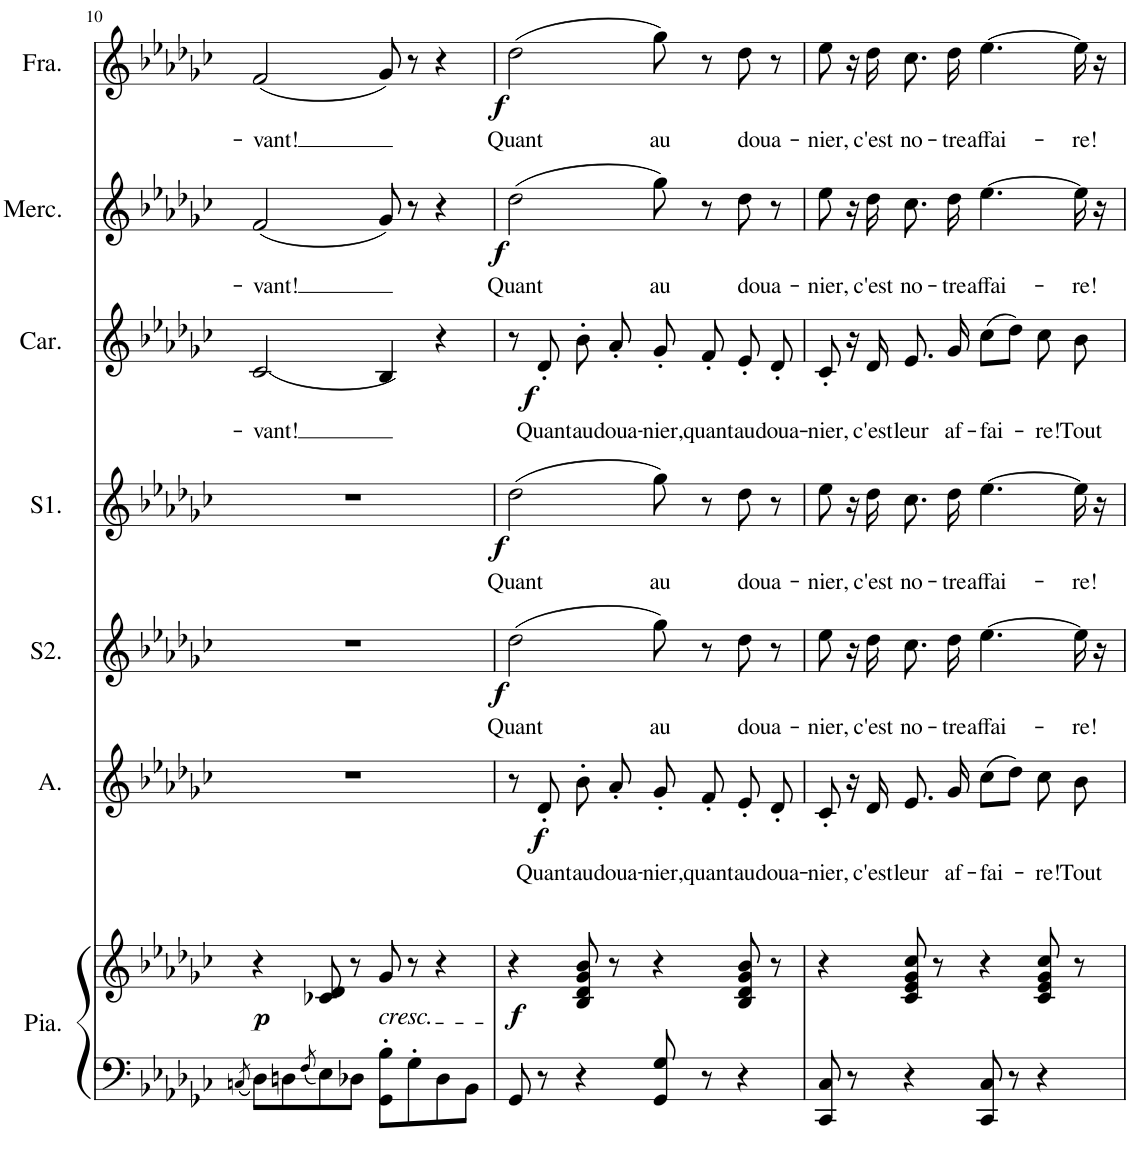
**kern	**kern	**dynam	**kern	**text	**dynam	**kern	**text	**dynam	**kern	**text	**dynam	**kern	**text	**dynam	**kern	**text	**dynam	**kern	**text	**dynam
*part7	*part7	*part7	*part6	*part6	*part6	*part5	*part5	*part5	*part4	*part4	*part4	*part3	*part3	*part3	*part2	*part2	*part2	*part1	*part1	*part1
*staff8	*staff7	*staff7/8	*staff6	*staff6	*staff6	*staff5	*staff5	*staff5	*staff4	*staff4	*staff4	*staff3	*staff3	*staff3	*staff2	*staff2	*staff2	*staff1	*staff1	*staff1
*I"Piano	*	*	*I"Alto	*	*	*I"Soprano 2	*	*	*I"Soprano 1	*	*	*I"Carmen	*	*	*I"Mercedes	*	*	*I"Fraquita	*	*
*I'Pia.	*	*	*I'A.	*	*	*I'S2.	*	*	*I'S1.	*	*	*I'Car.	*	*	*I'Merc.	*	*	*I'Fra.	*	*
!!LO:PB:g=z
*clefF4	*clefG2	*	*clefG2	*	*	*clefG2	*	*	*clefG2	*	*	*clefG2	*	*	*clefG2	*	*	*clefG2	*	*
*k[b-e-a-d-g-c-]	*k[b-e-a-d-g-c-]	*	*k[b-e-a-d-g-c-]	*	*	*k[b-e-a-d-g-c-]	*	*	*k[b-e-a-d-g-c-]	*	*	*k[b-e-a-d-g-c-]	*	*	*k[b-e-a-d-g-c-]	*	*	*k[b-e-a-d-g-c-]	*	*
*M4/4	*M4/4	*	*M4/4	*	*	*M4/4	*	*	*M4/4	*	*	*M4/4	*	*	*M4/4	*	*	*M4/4	*	*
=10	=10	=10	=10	=10	=10	=10	=10	=10	=10	=10	=10	=10	=10	=10	=10	=10	=10	=10	=10	=10
8qCn/	.	.	.	.	.	.	.	.	.	.	.	.	.	.	.	.	.	.	.	.
!	!	!LO:DY:b	!	!	!	!	!	!	!	!	!	!	!LO:LY:b	!	!	!LO:LY:b	!	!	!LO:LY:b	!
8D-\L	4r	p	1r	.	.	1r	.	.	1r	.	.	(2c-/	-vant!	.	(2f/	-vant!	.	(2f/	-vant!	.
8Dn\	.	.	.	.	.	.	.	.	.	.	.	.	.	.	.	.	.	.	.	.
8qF/	.	.	.	.	.	.	.	.	.	.	.	.	.	.	.	.	.	.	.	.
8E-\	8c-X/ 8d-/	.	.	.	.	.	.	.	.	.	.	.	.	.	.	.	.	.	.	.
8D-X\J	8r	.	.	.	.	.	.	.	.	.	.	.	.	.	.	.	.	.	.	.
!	!LO:TX:b:i:t=cresc.	!	!	!	!	!	!	!	!	!	!	!	!	!	!	!	!	!	!	!
8GG-\' 8B-\'L	8g-/	.	.	.	.	.	.	.	.	.	.	4B-/)	.	.	8g-/)	.	.	8g-/)	.	.
8G-'\	8r	.	.	.	.	.	.	.	.	.	.	.	.	.	8r	.	.	8r	.	.
8D-\	4r	.	.	.	.	.	.	.	.	.	.	4r	.	.	4r	.	.	4r	.	.
8BB-\J	.	.	.	.	.	.	.	.	.	.	.	.	.	.	.	.	.	.	.	.
=11	=11	=11	=11	=11	=11	=11	=11	=11	=11	=11	=11	=11	=11	=11	=11	=11	=11	=11	=11	=11
!	!	!LO:DY:b	!	!	!LO:DY:b	!	!LO:LY:b	!LO:DY:b	!	!LO:LY:b	!LO:DY:b	!	!	!LO:DY:b	!	!LO:LY:b	!LO:DY:b	!	!LO:LY:b	!LO:DY:b
8GG-/	4r	f	8r	.	f	(2dd-\	Quant	f	(2dd-\	Quant	f	8r	.	f	(2dd-\	Quant	f	(2dd-\	Quant	f
!	!	!	!	!LO:LY:b	!	!	!	!	!	!	!	!	!LO:LY:b	!	!	!	!	!	!	!
8r	.	.	8d-'/	Quant	.	.	.	.	.	.	.	8d-'/	Quant	.	.	.	.	.	.	.
!	!	!	!	!LO:LY:b	!	!	!	!	!	!	!	!	!LO:LY:b	!	!	!	!	!	!	!
4r	8B-/ 8d-/ 8g-/ 8b-/	.	8b-'\	au	.	.	.	.	.	.	.	8b-'\	au	.	.	.	.	.	.	.
!	!	!	!	!LO:LY:b	!	!	!	!	!	!	!	!	!LO:LY:b	!	!	!	!	!	!	!
.	8r	.	8a-'/	doua-	.	.	.	.	.	.	.	8a-'/	doua-	.	.	.	.	.	.	.
!	!	!	!	!LO:LY:b	!	!	!LO:LY:b	!	!	!LO:LY:b	!	!	!LO:LY:b	!	!	!LO:LY:b	!	!	!LO:LY:b	!
8GG-/ 8G-/	4r	.	8g-'/	-nier,	.	8gg-\)	au	.	8gg-\)	au	.	8g-'/	-nier,	.	8gg-\)	au	.	8gg-\)	au	.
!	!	!	!	!LO:LY:b	!	!	!	!	!	!	!	!	!LO:LY:b	!	!	!	!	!	!	!
8r	.	.	8f'/	quant	.	8r	.	.	8r	.	.	8f'/	quant	.	8r	.	.	8r	.	.
!	!	!	!	!LO:LY:b	!	!	!LO:LY:b	!	!	!LO:LY:b	!	!	!LO:LY:b	!	!	!LO:LY:b	!	!	!LO:LY:b	!
4r	8B-/ 8d-/ 8g-/ 8b-/	.	8e-'/	au	.	8dd-\	doua-	.	8dd-\	doua-	.	8e-'/	au	.	8dd-\	doua-	.	8dd-\	doua-	.
!	!	!	!	!LO:LY:b	!	!	!	!	!	!	!	!	!LO:LY:b	!	!	!	!	!	!	!
.	8r	.	8d-'/	doua-	.	8r	.	.	8r	.	.	8d-'/	doua-	.	8r	.	.	8r	.	.
=12	=12	=12	=12	=12	=12	=12	=12	=12	=12	=12	=12	=12	=12	=12	=12	=12	=12	=12	=12	=12
!	!	!	!	!LO:LY:b	!	!	!LO:LY:b	!	!	!LO:LY:b	!	!	!LO:LY:b	!	!	!LO:LY:b	!	!	!LO:LY:b	!
8CC-/ 8C-/	4r	.	8c-'/	-nier,	.	8ee-\	-nier,	.	8ee-\	-nier,	.	8c-'/	-nier,	.	8ee-\	-nier,	.	8ee-\	-nier,	.
8r	.	.	16r	.	.	16r	.	.	16r	.	.	16r	.	.	16r	.	.	16r	.	.
!	!	!	!	!LO:LY:b	!	!	!LO:LY:b	!	!	!LO:LY:b	!	!	!LO:LY:b	!	!	!LO:LY:b	!	!	!LO:LY:b	!
.	.	.	16d-/	c'est	.	16dd-\	c'est	.	16dd-\	c'est	.	16d-/	c'est	.	16dd-\	c'est	.	16dd-\	c'est	.
!	!	!	!	!LO:LY:b	!	!	!LO:LY:b	!	!	!LO:LY:b	!	!	!LO:LY:b	!	!	!LO:LY:b	!	!	!LO:LY:b	!
4r	8c-/ 8e-/ 8g-/ 8cc-/	.	8.e-/	leur	.	8.cc-\L	no-	.	8.cc-\L	no-	.	8.e-/	leur	.	8.cc-\L	no-	.	8.cc-\L	no-	.
.	8r	.	.	.	.	.	.	.	.	.	.	.	.	.	.	.	.	.	.	.
!	!	!	!	!LO:LY:b	!	!	!LO:LY:b	!	!	!LO:LY:b	!	!	!LO:LY:b	!	!	!LO:LY:b	!	!	!LO:LY:b	!
.	.	.	16g-/	af-	.	16dd-\Jk	-tre	.	16dd-\Jk	-tre	.	16g-/	af-	.	16dd-\Jk	-tre	.	16dd-\Jk	-tre	.
!	!	!	!	!LO:LY:b	!	!	!LO:LY:b	!	!	!LO:LY:b	!	!	!LO:LY:b	!	!	!LO:LY:b	!	!	!LO:LY:b	!
8CC-/ 8C-/	4r	.	(8cc-\L	-fai-	.	[4.ee-\	affai-	.	[4.ee-\	affai-	.	(8cc-\L	-fai-	.	[4.ee-\	affai-	.	[4.ee-\	affai-	.
8r	.	.	8dd-\J)	.	.	.	.	.	.	.	.	8dd-\J)	.	.	.	.	.	.	.	.
!	!	!	!	!LO:LY:b	!	!	!	!	!	!	!	!	!LO:LY:b	!	!	!	!	!	!	!
4r	8c-/ 8e-/ 8g-/ 8cc-/	.	8cc-\	-re!	.	.	.	.	.	.	.	8cc-\	-re!	.	.	.	.	.	.	.
!	!	!	!	!LO:LY:b	!	!	!LO:LY:b	!	!	!LO:LY:b	!	!	!LO:LY:b	!	!	!LO:LY:b	!	!	!LO:LY:b	!
.	8r	.	8b-\	Tout	.	16ee-\]	-re!	.	16ee-\]	-re!	.	8b-\	Tout	.	16ee-\]	-re!	.	16ee-\]	-re!	.
.	.	.	.	.	.	16r	.	.	16r	.	.	.	.	.	16r	.	.	16r	.	.
=	=	=	=	=	=	=	=	=	=	=	=	=	=	=	=	=	=	=	=	=
*-	*-	*-	*-	*-	*-	*-	*-	*-	*-	*-	*-	*-	*-	*-	*-	*-	*-	*-	*-	*-
